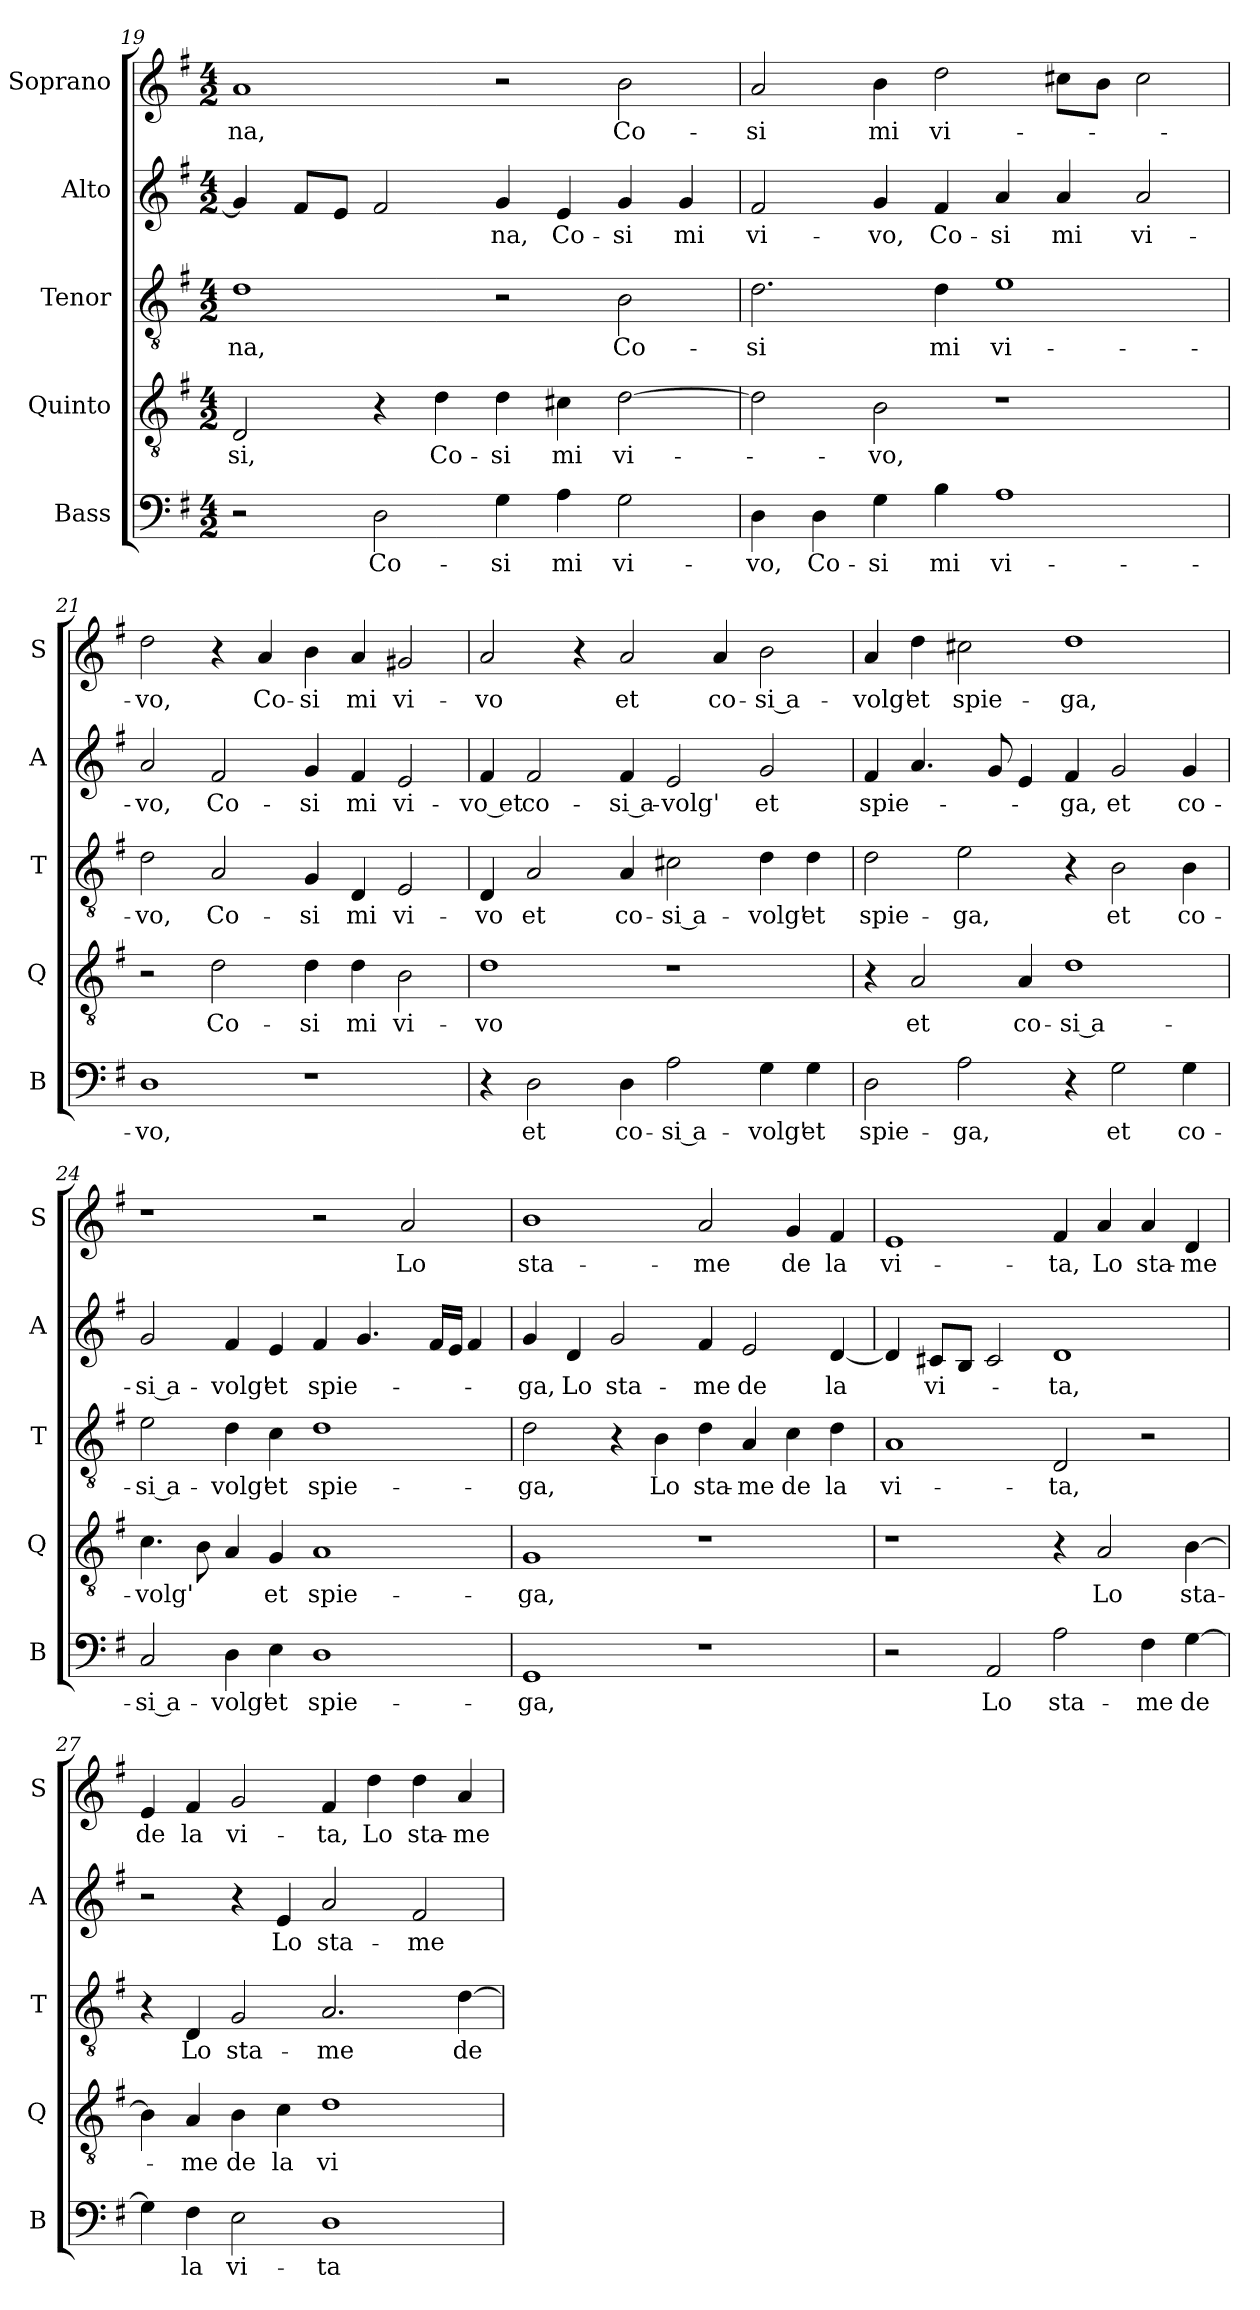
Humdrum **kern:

**kern	**text	**kern	**text	**kern	**text	**kern	**text	**kern	**text
*part5	*part5	*part4	*part4	*part3	*part3	*part2	*part2	*part1	*part1
*staff5	*staff5	*staff4	*staff4	*staff3	*staff3	*staff2	*staff2	*staff1	*staff1
*I"Bass	*	*I"Quinto	*	*I"Tenor	*	*I"Alto	*	*I"Soprano	*
*I'B	*	*I'Q	*	*I'T	*	*I'A	*	*I'S	*
*clefF4	*	*clefGv2	*	*clefGv2	*	*clefG2	*	*clefG2	*
*k[f#]	*	*k[f#]	*	*k[f#]	*	*k[f#]	*	*k[f#]	*
*G:	*	*G:	*	*G:	*	*G:	*	*G:	*
*M4/2	*	*M4/2	*	*M4/2	*	*M4/2	*	*M4/2	*
=19	=19	=19	=19	=19	=19	=19	=19	=19	=19
!	!	!	!LO:LY:b	!	!LO:LY:b	!	!	!	!LO:LY:b
2r	.	2D/	-si,	1d	-na,	4g/]	.	1a	-na,
.	.	.	.	.	.	8f#/L	.	.	.
.	.	.	.	.	.	8e/J	.	.	.
!	!LO:LY:b	!	!	!	!	!	!	!	!
2D\	Co-	4r	.	.	.	2f#/	.	.	.
!	!	!	!LO:LY:b	!	!	!	!	!	!
.	.	4d\	Co-	.	.	.	.	.	.
!	!LO:LY:b	!	!LO:LY:b	!	!	!	!LO:LY:b	!	!
4G\	-si	4d\	-si	2r	.	4g/	-na,	2r	.
!	!LO:LY:b	!	!LO:LY:b	!	!	!	!LO:LY:b	!	!
4A\	mi	4c#X\	mi	.	.	4e/	Co-	.	.
!	!LO:LY:b	!	!LO:LY:b	!	!LO:LY:b	!	!LO:LY:b	!	!LO:LY:b
2G\	vi-	[2d\	vi-	2B\	Co-	4g/	-si	2b\	Co-
!	!	!	!	!	!	!	!LO:LY:b	!	!
.	.	.	.	.	.	4g/	mi	.	.
!!LO:PB:g=z
=20	=20	=20	=20	=20	=20	=20	=20	=20	=20
!	!LO:LY:b	!	!	!	!LO:LY:b	!	!LO:LY:b	!	!LO:LY:b
4D\	-vo,	2d\]	.	2.d\	-si	2f#/	vi-	2a/	-si
!	!LO:LY:b	!	!	!	!	!	!	!	!
4D\	Co-	.	.	.	.	.	.	.	.
!	!LO:LY:b	!	!LO:LY:b	!	!	!	!LO:LY:b	!	!LO:LY:b
4G\	-si	2B\	-vo,	.	.	4g/	-vo,	4b\	mi
!	!LO:LY:b	!	!	!	!LO:LY:b	!	!LO:LY:b	!	!LO:LY:b
4B\	mi	.	.	4d\	mi	4f#/	Co-	2dd\	vi-
!	!LO:LY:b	!	!	!	!LO:LY:b	!	!LO:LY:b	!	!
1A	vi-	1r	.	1e	vi-	4a/	-si	.	.
!	!	!	!	!	!	!	!LO:LY:b	!	!
.	.	.	.	.	.	4a/	mi	8cc#X\L	.
.	.	.	.	.	.	.	.	8b\J	.
!	!	!	!	!	!	!	!LO:LY:b	!	!
.	.	.	.	.	.	2a/	vi-	2cc#\	.
=21	=21	=21	=21	=21	=21	=21	=21	=21	=21
!	!LO:LY:b	!	!	!	!LO:LY:b	!	!LO:LY:b	!	!LO:LY:b
1D	-vo,	2r	.	2d\	-vo,	2a/	-vo,	2dd\	-vo,
!	!	!	!LO:LY:b	!	!LO:LY:b	!	!LO:LY:b	!	!
.	.	2d\	Co-	2A/	Co-	2f#/	Co-	4r	.
!	!	!	!	!	!	!	!	!	!LO:LY:b
.	.	.	.	.	.	.	.	4a/	Co-
!	!	!	!LO:LY:b	!	!LO:LY:b	!	!LO:LY:b	!	!LO:LY:b
1r	.	4d\	-si	4G/	-si	4g/	-si	4b\	-si
!	!	!	!LO:LY:b	!	!LO:LY:b	!	!LO:LY:b	!	!LO:LY:b
.	.	4d\	mi	4D/	mi	4f#/	mi	4a/	mi
!	!	!	!LO:LY:b	!	!LO:LY:b	!	!LO:LY:b	!	!LO:LY:b
.	.	2B\	vi-	2E/	vi-	2e/	vi-	2g#X/	vi-
=22	=22	=22	=22	=22	=22	=22	=22	=22	=22
!	!	!	!LO:LY:b	!	!LO:LY:b	!	!LO:LY:b	!	!LO:LY:b
4r	.	1d	-vo	4D/	-vo	4f#/	-vo et	2a/	-vo
!	!LO:LY:b	!	!	!	!LO:LY:b	!	!LO:LY:b	!	!
2D\	et	.	.	2A/	et	2f#/	co-	.	.
.	.	.	.	.	.	.	.	4r	.
!	!LO:LY:b	!	!	!	!LO:LY:b	!	!LO:LY:b	!	!LO:LY:b
4D\	co-	.	.	4A/	co-	4f#/	-si a-	2a/	et
!	!LO:LY:b	!	!	!	!LO:LY:b	!	!LO:LY:b	!	!
2A\	-si a-	1r	.	2c#X\	-si a-	2e/	-volg'	.	.
!	!	!	!	!	!	!	!	!	!LO:LY:b
.	.	.	.	.	.	.	.	4a/	co-
!	!LO:LY:b	!	!	!	!LO:LY:b	!	!LO:LY:b	!	!LO:LY:b
4G\	-volg'	.	.	4d\	-volg'	2g/	et	2b\	-si a-
!	!LO:LY:b	!	!	!	!LO:LY:b	!	!	!	!
4G\	et	.	.	4d\	et	.	.	.	.
!!LO:LB:g=z
=23	=23	=23	=23	=23	=23	=23	=23	=23	=23
!	!LO:LY:b	!	!	!	!LO:LY:b	!	!LO:LY:b	!	!LO:LY:b
2D\	spie-	4r	.	2d\	spie-	4f#/	spie-	4a/	-volg'
!	!	!	!LO:LY:b	!	!	!	!	!	!LO:LY:b
.	.	2A/	et	.	.	4.a/	.	4dd\	et
!	!LO:LY:b	!	!	!	!LO:LY:b	!	!	!	!LO:LY:b
2A\	-ga,	.	.	2e\	-ga,	.	.	2cc#X\	spie-
.	.	.	.	.	.	8g/	.	.	.
!	!	!	!LO:LY:b	!	!	!	!	!	!
.	.	4A/	co-	.	.	4e/	.	.	.
!	!	!	!LO:LY:b	!	!	!	!LO:LY:b	!	!LO:LY:b
4r	.	1d	-si a-	4r	.	4f#/	-ga,	1dd	-ga,
!	!LO:LY:b	!	!	!	!LO:LY:b	!	!LO:LY:b	!	!
2G\	et	.	.	2B\	et	2g/	et	.	.
!	!LO:LY:b	!	!	!	!LO:LY:b	!	!LO:LY:b	!	!
4G\	co-	.	.	4B\	co-	4g/	co-	.	.
=24	=24	=24	=24	=24	=24	=24	=24	=24	=24
!	!LO:LY:b	!	!LO:LY:b	!	!LO:LY:b	!	!LO:LY:b	!	!
2C/	-si a-	4.c\	-volg'	2e\	-si a-	2g/	-si a-	1r	.
.	.	8B\	.	.	.	.	.	.	.
!	!LO:LY:b	!	!	!	!LO:LY:b	!	!LO:LY:b	!	!
4D\	-volg'	4A/	.	4d\	-volg'	4f#/	-volg'	.	.
!	!LO:LY:b	!	!LO:LY:b	!	!LO:LY:b	!	!LO:LY:b	!	!
4E\	et	4G/	et	4c\	et	4e/	et	.	.
!	!LO:LY:b	!	!LO:LY:b	!	!LO:LY:b	!	!LO:LY:b	!	!
1D	spie-	1A	spie-	1d	spie-	4f#/	spie-	2r	.
.	.	.	.	.	.	4.g/	.	.	.
!	!	!	!	!	!	!	!	!	!LO:LY:b
.	.	.	.	.	.	.	.	2a/	Lo
.	.	.	.	.	.	16f#/LL	.	.	.
.	.	.	.	.	.	16e/JJ	.	.	.
.	.	.	.	.	.	4f#/	.	.	.
=25	=25	=25	=25	=25	=25	=25	=25	=25	=25
!	!LO:LY:b	!	!LO:LY:b	!	!LO:LY:b	!	!LO:LY:b	!	!LO:LY:b
1GG	-ga,	1G	-ga,	2d\	-ga,	4g/	-ga,	1b	sta-
!	!	!	!	!	!	!	!LO:LY:b	!	!
.	.	.	.	.	.	4d/	Lo	.	.
!	!	!	!	!	!	!	!LO:LY:b	!	!
.	.	.	.	4r	.	2g/	sta-	.	.
!	!	!	!	!	!LO:LY:b	!	!	!	!
.	.	.	.	4B\	Lo	.	.	.	.
!	!	!	!	!	!LO:LY:b	!	!LO:LY:b	!	!LO:LY:b
1r	.	1r	.	4d\	sta-	4f#/	-me	2a/	-me
!	!	!	!	!	!LO:LY:b	!	!LO:LY:b	!	!
.	.	.	.	4A/	-me	2e/	de	.	.
!	!	!	!	!	!LO:LY:b	!	!	!	!LO:LY:b
.	.	.	.	4c\	de	.	.	4g/	de
!	!	!	!	!	!LO:LY:b	!	!LO:LY:b	!	!LO:LY:b
.	.	.	.	4d\	la	[4d/	la	4f#/	la
!!LO:LB:g=z
=26	=26	=26	=26	=26	=26	=26	=26	=26	=26
!	!	!	!	!	!LO:LY:b	!	!	!	!LO:LY:b
2r	.	1r	.	1A	vi-	4d/]	.	1e	vi-
!	!	!	!	!	!	!	!LO:LY:b	!	!
.	.	.	.	.	.	8c#X/L	vi-	.	.
.	.	.	.	.	.	8B/J	.	.	.
!	!LO:LY:b	!	!	!	!	!	!	!	!
2AA/	Lo	.	.	.	.	2c#/	.	.	.
!	!LO:LY:b	!	!	!	!LO:LY:b	!	!LO:LY:b	!	!LO:LY:b
2A\	sta-	4r	.	2D/	-ta,	1d	-ta,	4f#/	-ta,
!	!	!	!LO:LY:b	!	!	!	!	!	!LO:LY:b
.	.	2A/	Lo	.	.	.	.	4a/	Lo
!	!LO:LY:b	!	!	!	!	!	!	!	!LO:LY:b
4F#\	-me	.	.	2r	.	.	.	4a/	sta-
!	!LO:LY:b	!	!LO:LY:b	!	!	!	!	!	!LO:LY:b
[4G\	de	[4B\	sta-	.	.	.	.	4d/	-me
=27	=27	=27	=27	=27	=27	=27	=27	=27	=27
!	!	!	!	!	!	!	!	!	!LO:LY:b
4G\]	.	4B\]	.	4r	.	2r	.	4e/	de
!	!LO:LY:b	!	!LO:LY:b	!	!LO:LY:b	!	!	!	!LO:LY:b
4F#\	la	4A/	-me	4D/	Lo	.	.	4f#/	la
!	!LO:LY:b	!	!LO:LY:b	!	!LO:LY:b	!	!	!	!LO:LY:b
2E\	vi-	4B\	de	2G/	sta-	4r	.	2g/	vi-
!	!	!	!LO:LY:b	!	!	!	!LO:LY:b	!	!
.	.	4c\	la	.	.	4e/	Lo	.	.
!	!LO:LY:b	!	!LO:LY:b	!	!LO:LY:b	!	!LO:LY:b	!	!LO:LY:b
1D	-ta	1d	vi-	2.A/	-me	2a/	sta-	4f#/	-ta,
!	!	!	!	!	!	!	!	!	!LO:LY:b
.	.	.	.	.	.	.	.	4dd\	Lo
!	!	!	!	!	!	!	!LO:LY:b	!	!LO:LY:b
.	.	.	.	.	.	2f#/	-me	4dd\	sta-
!	!	!	!	!	!LO:LY:b	!	!	!	!LO:LY:b
.	.	.	.	[4d\	de	.	.	4a/	-me
=	=	=	=	=	=	=	=	=	=
*-	*-	*-	*-	*-	*-	*-	*-	*-	*-
